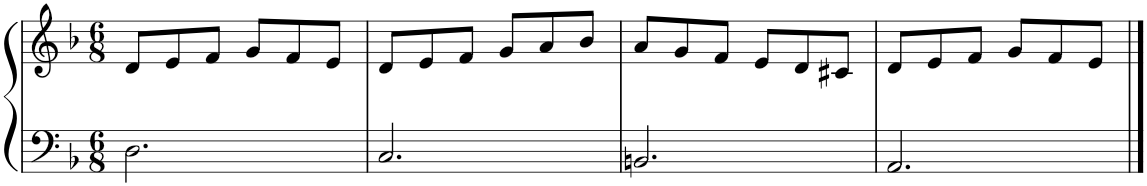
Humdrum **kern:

**kern	**kern
*part1	*part1
*staff2	*staff1
*I"Piano	*
*I'Pno.	*
*clefF4	*clefG2
*k[b-]	*k[b-]
*M6/8	*M6/8
=1	=1
2.D\	8d/L
.	8e/
.	8f/J
.	8g/L
.	8f/
.	8e/J
=2	=2
2.C/	8d/L
.	8e/
.	8f/J
.	8g/L
.	8a/
.	8b-/J
=3	=3
2.BBn/	8a/L
.	8g/
.	8f/J
.	8e/L
.	8d/
.	8c#X/J
=4	=4
2.AA/	8d/L
.	8e/
.	8f/J
.	8g/L
.	8f/
.	8e/J
==	==
*-	*-
